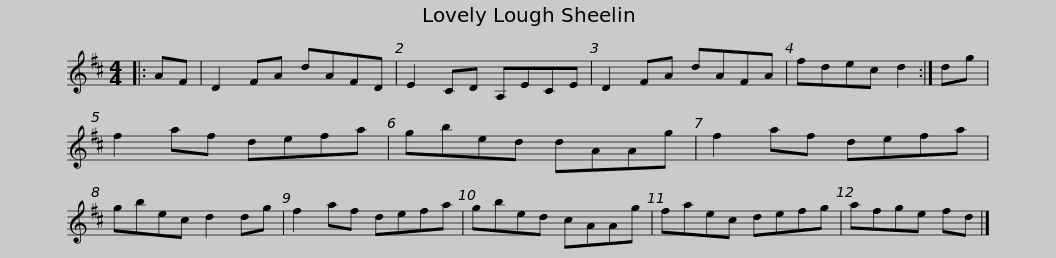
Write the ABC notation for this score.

X:1
L:1/8
M:4/4
I:linebreak $
K:D
V:1 treble
V:1
|: AF | D2 FA dAFD | E2 CD A,ECE | D2 FA dAFA | fdec d2 :| %5
 dg | f2 af defa |$ gbed dAAg | f2 af defa | gbec d2 dg | %10
 f2 af defa | gbed cAAg | faec defg |$ afge fd |] %14
